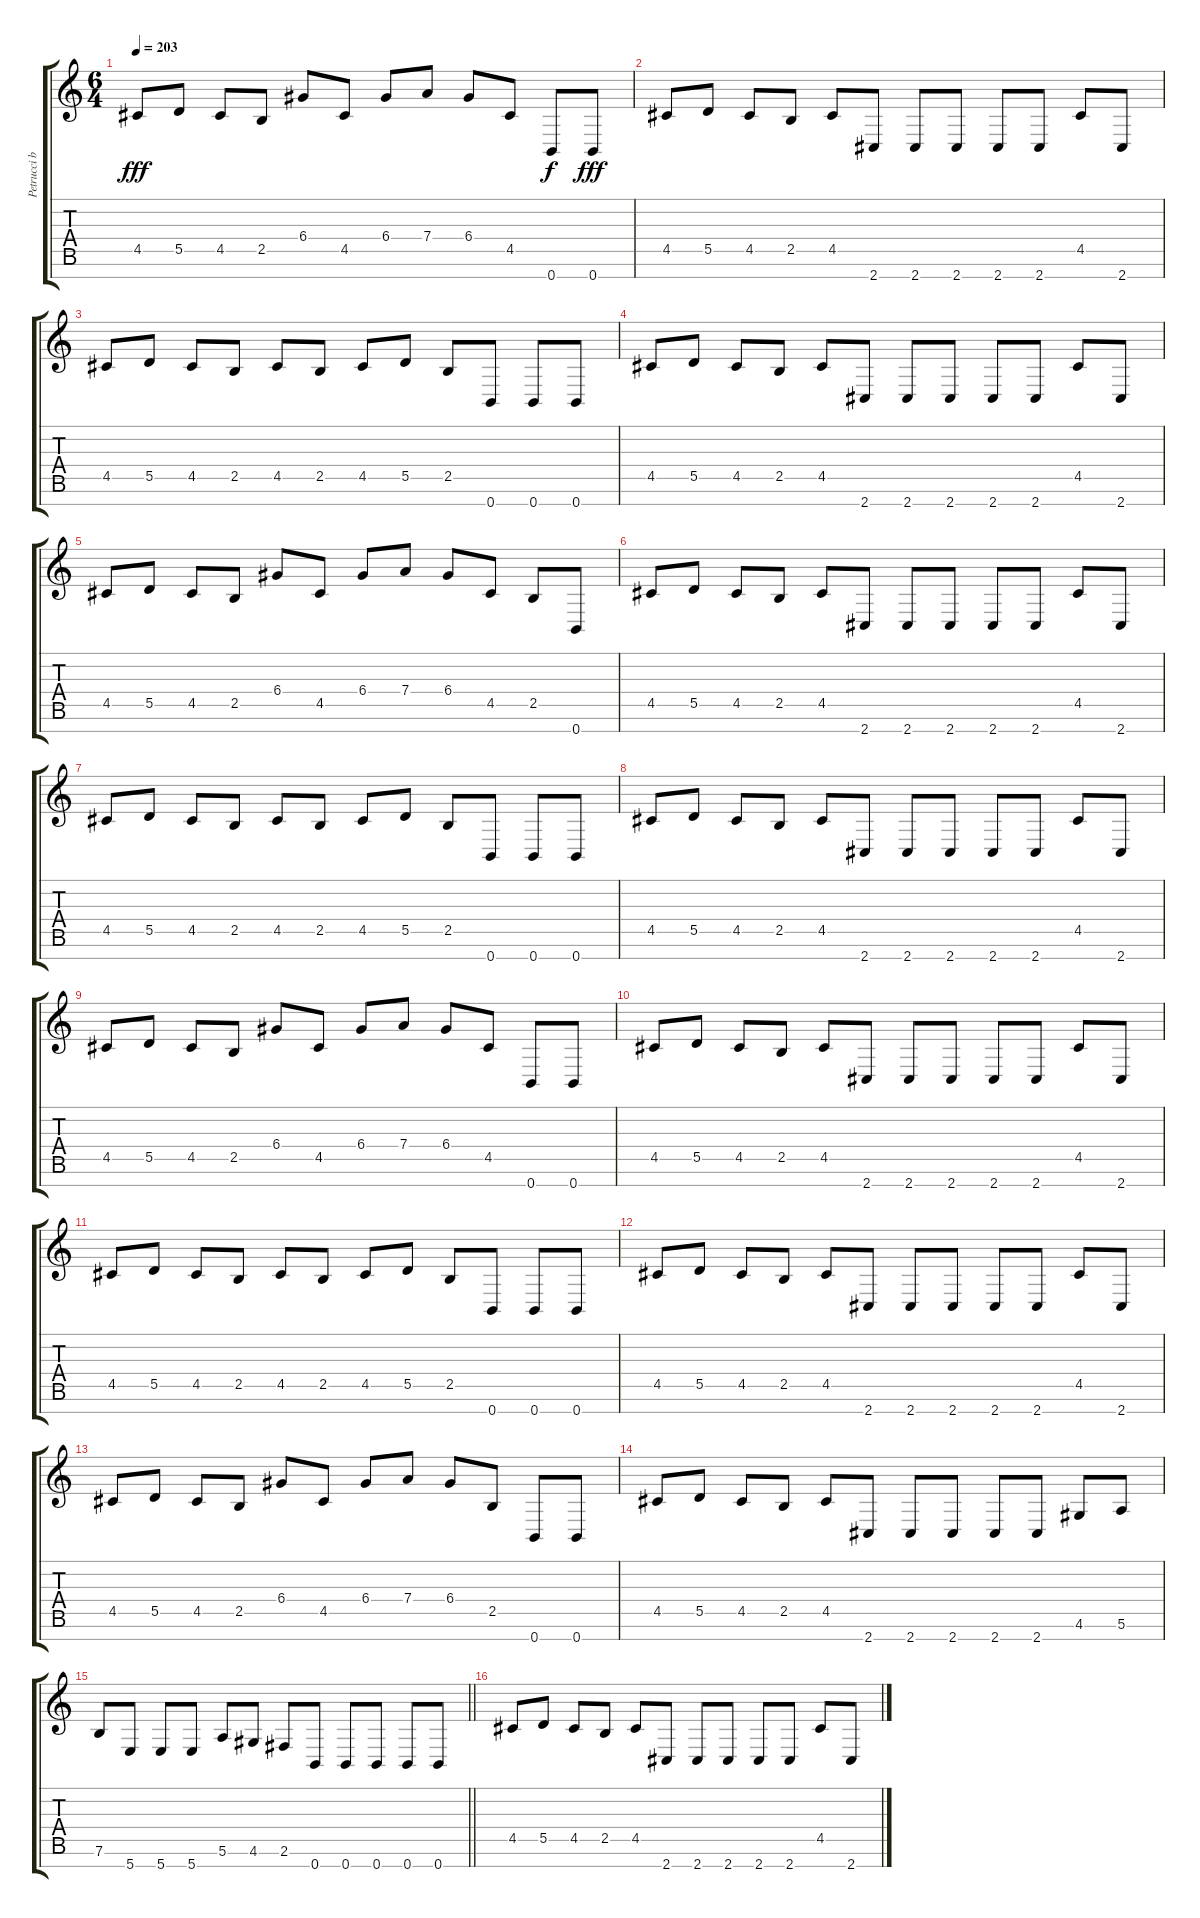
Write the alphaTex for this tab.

\track ("Petrucci base 1" "Petrucci b") {instrument distortionguitar}
\staff {score tabs}
\tuning (E4 B3 G3 D3 A2 E2 B1) {hide}
\ts (6 4)
\tempo 203
\clef g2
\ks c
4.5.8{dy fff} 5.5.8 4.5.8 2.5.8 6.4.8 4.5.8 6.4.8 7.4.8 6.4.8 4.5.8 0.7.8{dy f} 0.7.8{dy fff} |
4.5.8 5.5.8 4.5.8 2.5.8 4.5.8 2.7.8 2.7.8 2.7.8 2.7.8 2.7.8 4.5.8 2.7.8 |
4.5.8 5.5.8 4.5.8 2.5.8 4.5.8 2.5.8 4.5.8 5.5.8 2.5.8 0.7.8 0.7.8 0.7.8 |
4.5.8 5.5.8 4.5.8 2.5.8 4.5.8 2.7.8 2.7.8 2.7.8 2.7.8 2.7.8 4.5.8 2.7.8 |
4.5.8 5.5.8 4.5.8 2.5.8 6.4.8 4.5.8 6.4.8 7.4.8 6.4.8 4.5.8 2.5.8 0.7.8 |
4.5.8 5.5.8 4.5.8 2.5.8 4.5.8 2.7.8 2.7.8 2.7.8 2.7.8 2.7.8 4.5.8 2.7.8 |
4.5.8 5.5.8 4.5.8 2.5.8 4.5.8 2.5.8 4.5.8 5.5.8 2.5.8 0.7.8 0.7.8 0.7.8 |
4.5.8 5.5.8 4.5.8 2.5.8 4.5.8 2.7.8 2.7.8 2.7.8 2.7.8 2.7.8 4.5.8 2.7.8 |
4.5.8 5.5.8 4.5.8 2.5.8 6.4.8 4.5.8 6.4.8 7.4.8 6.4.8 4.5.8 0.7.8 0.7.8 |
4.5.8 5.5.8 4.5.8 2.5.8 4.5.8 2.7.8 2.7.8 2.7.8 2.7.8 2.7.8 4.5.8 2.7.8 |
4.5.8 5.5.8 4.5.8 2.5.8 4.5.8 2.5.8 4.5.8 5.5.8 2.5.8 0.7.8 0.7.8 0.7.8 |
4.5.8 5.5.8 4.5.8 2.5.8 4.5.8 2.7.8 2.7.8 2.7.8 2.7.8 2.7.8 4.5.8 2.7.8 |
4.5.8 5.5.8 4.5.8 2.5.8 6.4.8 4.5.8 6.4.8 7.4.8 6.4.8 2.5.8 0.7.8 0.7.8 |
4.5.8 5.5.8 4.5.8 2.5.8 4.5.8 2.7.8 2.7.8 2.7.8 2.7.8 2.7.8 4.6.8 5.6.8 |
\barLineRight lightlight
7.6.8 5.7.8 5.7.8 5.7.8 5.6.8 4.6.8 2.6.8 0.7.8 0.7.8 0.7.8 0.7.8 0.7.8 |
4.5.8 5.5.8 4.5.8 2.5.8 4.5.8 2.7.8 2.7.8 2.7.8 2.7.8 2.7.8 4.5.8 2.7.8
